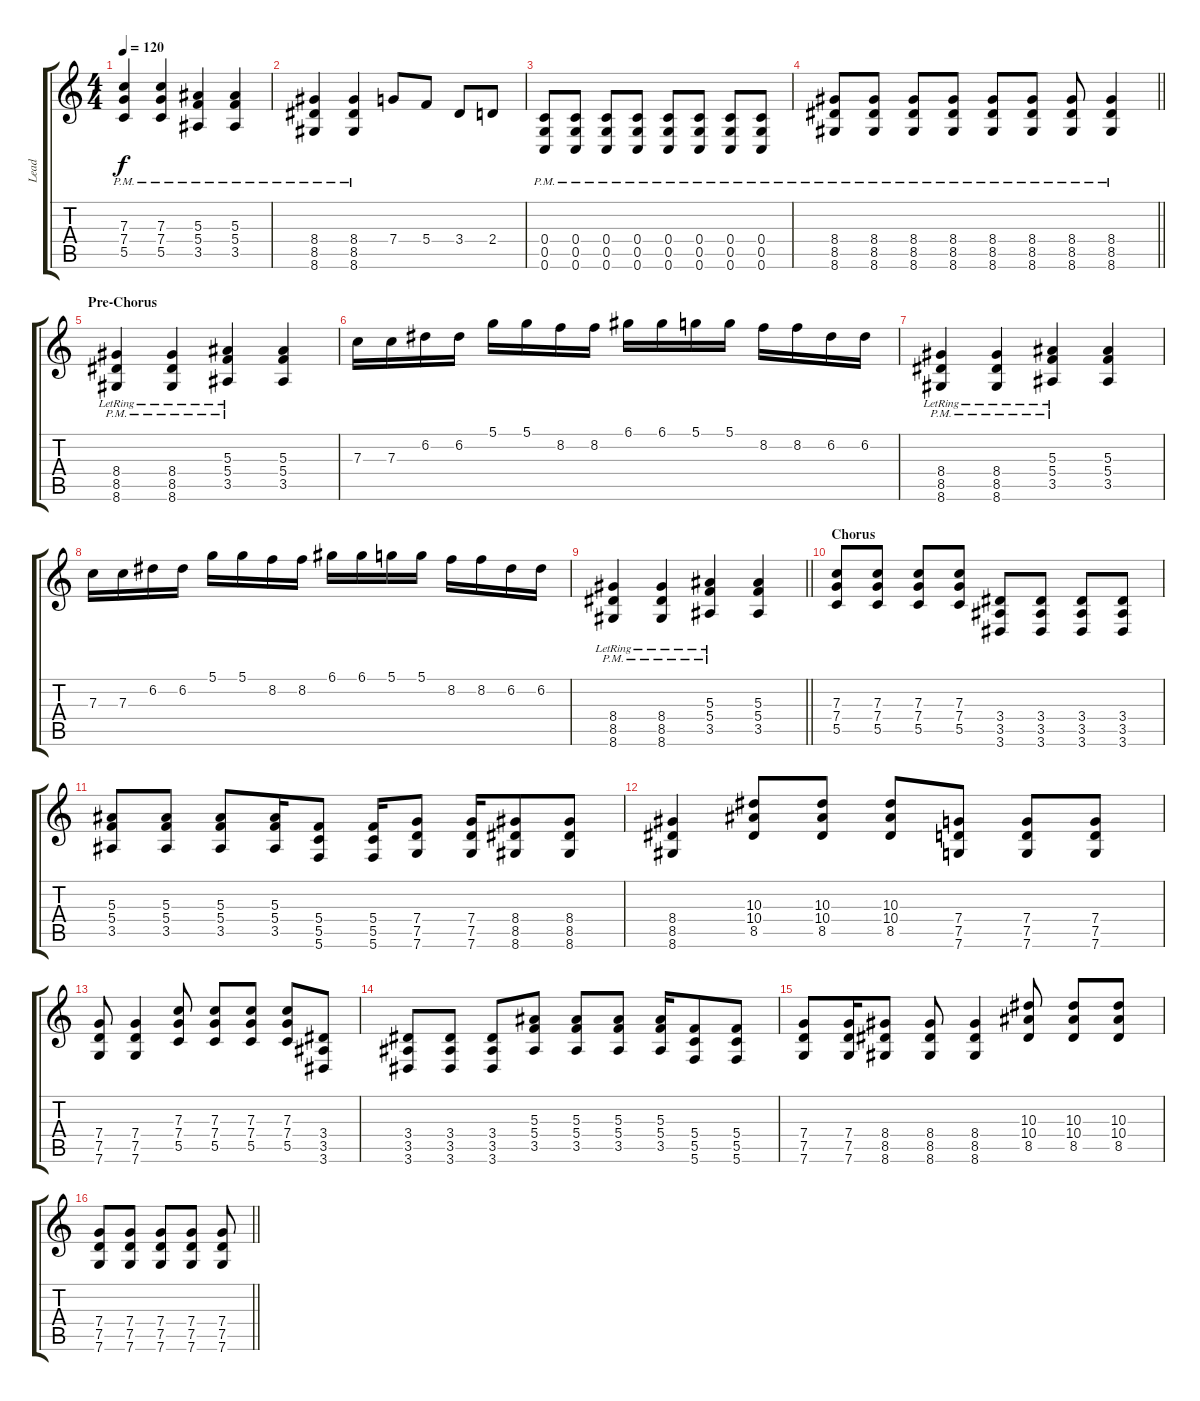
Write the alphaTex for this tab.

\track ("Lead" "Lead") {instrument distortionguitar}
\staff {score tabs}
\tuning (D4 A3 F3 C3 G2 C2) {hide}
\ts (4 4)
\tempo 120
\clef g2
\ks c
(7.3 7.4 5.5{pm}).4{dy f} (7.3 7.4 5.5{pm}).4 (5.3 5.4 3.5{pm}).4 (5.3 5.4 3.5{pm}).4 |
(8.4 8.5 8.6{pm}).4 (8.4 8.5 8.6{pm}).4 7.4.8 5.4.8 3.4.8 2.4.8 |
(0.4{pm} 0.5{pm} 0.6{pm}).8 (0.4{pm} 0.5{pm} 0.6{pm}).8 (0.4{pm} 0.5{pm} 0.6{pm}).8 (0.4{pm} 0.5{pm} 0.6{pm}).8 (0.4{pm} 0.5{pm} 0.6{pm}).8 (0.4{pm} 0.5{pm} 0.6{pm}).8 (0.4{pm} 0.5{pm} 0.6{pm}).8 (0.4{pm} 0.5{pm} 0.6{pm}).8 |
\barLineRight lightlight
(8.4{pm} 8.5{pm} 8.6{pm}).8 (8.4{pm} 8.5{pm} 8.6{pm}).8 (8.4{pm} 8.5{pm} 8.6{pm}).8 (8.4{pm} 8.5{pm} 8.6{pm}).8 (8.4{pm} 8.5{pm} 8.6{pm}).8 (8.4{pm} 8.5{pm} 8.6{pm}).8 (8.4{pm} 8.5{pm} 8.6{pm}).8 (8.4{pm} 8.5{pm} 8.6{pm}).4 |
\section ("" "Pre-Chorus")
(8.4{pm} 8.5{pm lr} 8.6).4 (8.4{pm} 8.5{pm lr} 8.6).4 (5.3{pm} 5.4{pm} 3.5{pm lr}).4 (5.3 5.4 3.5).4 |
7.3.16 7.3.16 6.2.16 6.2.16 5.1.16 5.1.16 8.2.16 8.2.16 6.1.16 6.1.16 5.1.16 5.1.16 8.2.16 8.2.16 6.2.16 6.2.16 |
(8.4{pm} 8.5{pm lr} 8.6).4 (8.4{pm} 8.5{pm lr} 8.6).4 (5.3{pm} 5.4{pm} 3.5{pm lr}).4 (5.3 5.4 3.5).4 |
7.3.16 7.3.16 6.2.16 6.2.16 5.1.16 5.1.16 8.2.16 8.2.16 6.1.16 6.1.16 5.1.16 5.1.16 8.2.16 8.2.16 6.2.16 6.2.16 |
\barLineRight lightlight
(8.4{pm} 8.5{pm lr} 8.6).4 (8.4{pm} 8.5{pm lr} 8.6).4 (5.3{pm} 5.4{pm} 3.5{pm lr}).4 (5.3 5.4 3.5).4 |
\section ("" "Chorus")
(7.3 7.4 5.5).8 (7.3 7.4 5.5).8 (7.3 7.4 5.5).8 (7.3 7.4 5.5).8 (3.4 3.5 3.6).8 (3.4 3.5 3.6).8 (3.4 3.5 3.6).8 (3.4 3.5 3.6).8 |
(5.3 5.4 3.5).8 (5.3 5.4 3.5).8 (5.3 5.4 3.5).8 (5.3 5.4 3.5).16 (5.4 5.5 5.6).8 (5.4 5.5 5.6).16 (7.4 7.5 7.6).8 (7.4 7.5 7.6).16 (8.4 8.5 8.6).8 (8.4 8.5 8.6).8 |
(8.4 8.5 8.6).4 (10.3 10.4 8.5).8 (10.3 10.4 8.5).8 (10.3 10.4 8.5).8 (7.4 7.5 7.6).8 (7.4 7.5 7.6).8 (7.4 7.5 7.6).8 |
(7.4 7.5 7.6).8 (7.4 7.5 7.6).4 (7.3 7.4 5.5).8 (7.3 7.4 5.5).8 (7.3 7.4 5.5).8 (7.3 7.4 5.5).8 (3.4 3.5 3.6).8 |
(3.4 3.5 3.6).8 (3.4 3.5 3.6).8 (3.4 3.5 3.6).8 (5.3 5.4 3.5).8 (5.3 5.4 3.5).8 (5.3 5.4 3.5).8 (5.3 5.4 3.5).16 (5.4 5.5 5.6).8 (5.4 5.5 5.6).8 |
(7.4 7.5 7.6).8 (7.4 7.5 7.6).16 (8.4 8.5 8.6).8 (8.4 8.5 8.6).8 (8.4 8.5 8.6).4 (10.3 10.4 8.5).8 (10.3 10.4 8.5).8 (10.3 10.4 8.5).8 |
\barLineRight lightlight
(7.4 7.5 7.6).8 (7.4 7.5 7.6).8 (7.4 7.5 7.6).8 (7.4 7.5 7.6).8 (7.4 7.5 7.6).8
